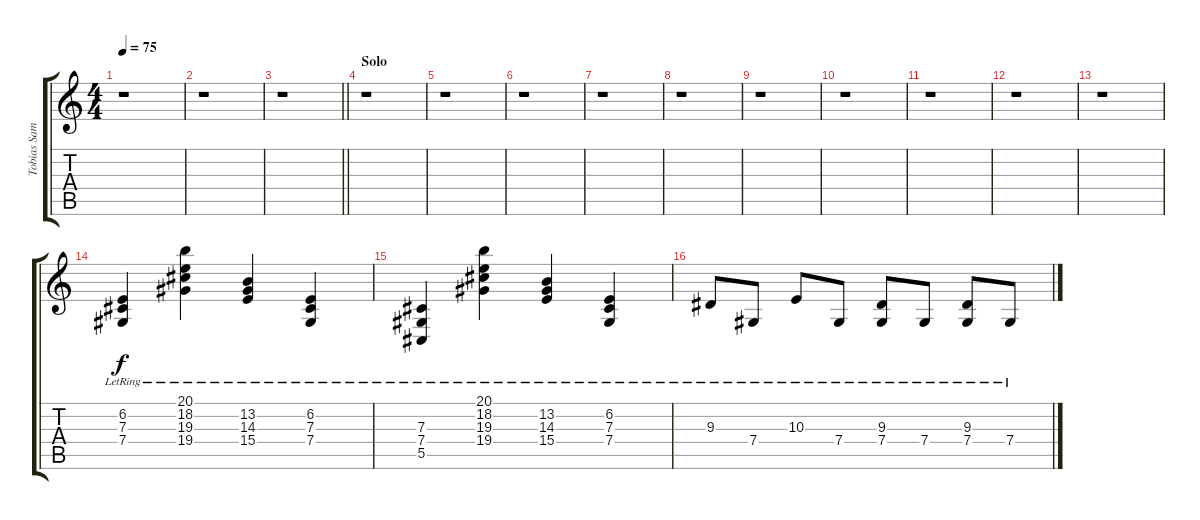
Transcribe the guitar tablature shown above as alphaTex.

\track ("Tobias Sammet (Piano)" "Tobias Sam") {instrument acousticgrandpiano}
\staff {score tabs}
\tuning (Eb4 Bb3 Gb3 Db3 Ab2 Db2) {hide}
\ts (4 4)
\tempo 75
\clef g2
\ks c
r.1{dy f} |
r.1 |
\barLineRight lightlight
r.1 |
\section ("" "Solo")
r.1 |
r.1 |
r.1 |
r.1 |
r.1 |
r.1 |
r.1 |
r.1 |
r.1 |
r.1 |
(6.2{lr} 7.3{lr} 7.4{lr}).4{volume 3} (20.1{lr} 18.2{lr} 19.3{lr} 19.4{lr}).4 (13.2{lr} 14.3{lr} 15.4{lr}).4 (6.2{lr} 7.3{lr} 7.4{lr}).4 |
(7.3{lr} 7.4{lr} 5.5{lr}).4 (20.1{lr} 18.2{lr} 19.3{lr} 19.4{lr}).4 (13.2{lr} 14.3{lr} 15.4{lr}).4 (6.2{lr} 7.3{lr} 7.4{lr}).4 |
9.3{lr}.8 7.4{lr}.8 10.3{lr}.8 7.4{lr}.8 (9.3{lr} 7.4{lr}).8 7.4{lr}.8 (9.3{lr} 7.4{lr}).8 7.4{lr}.8
